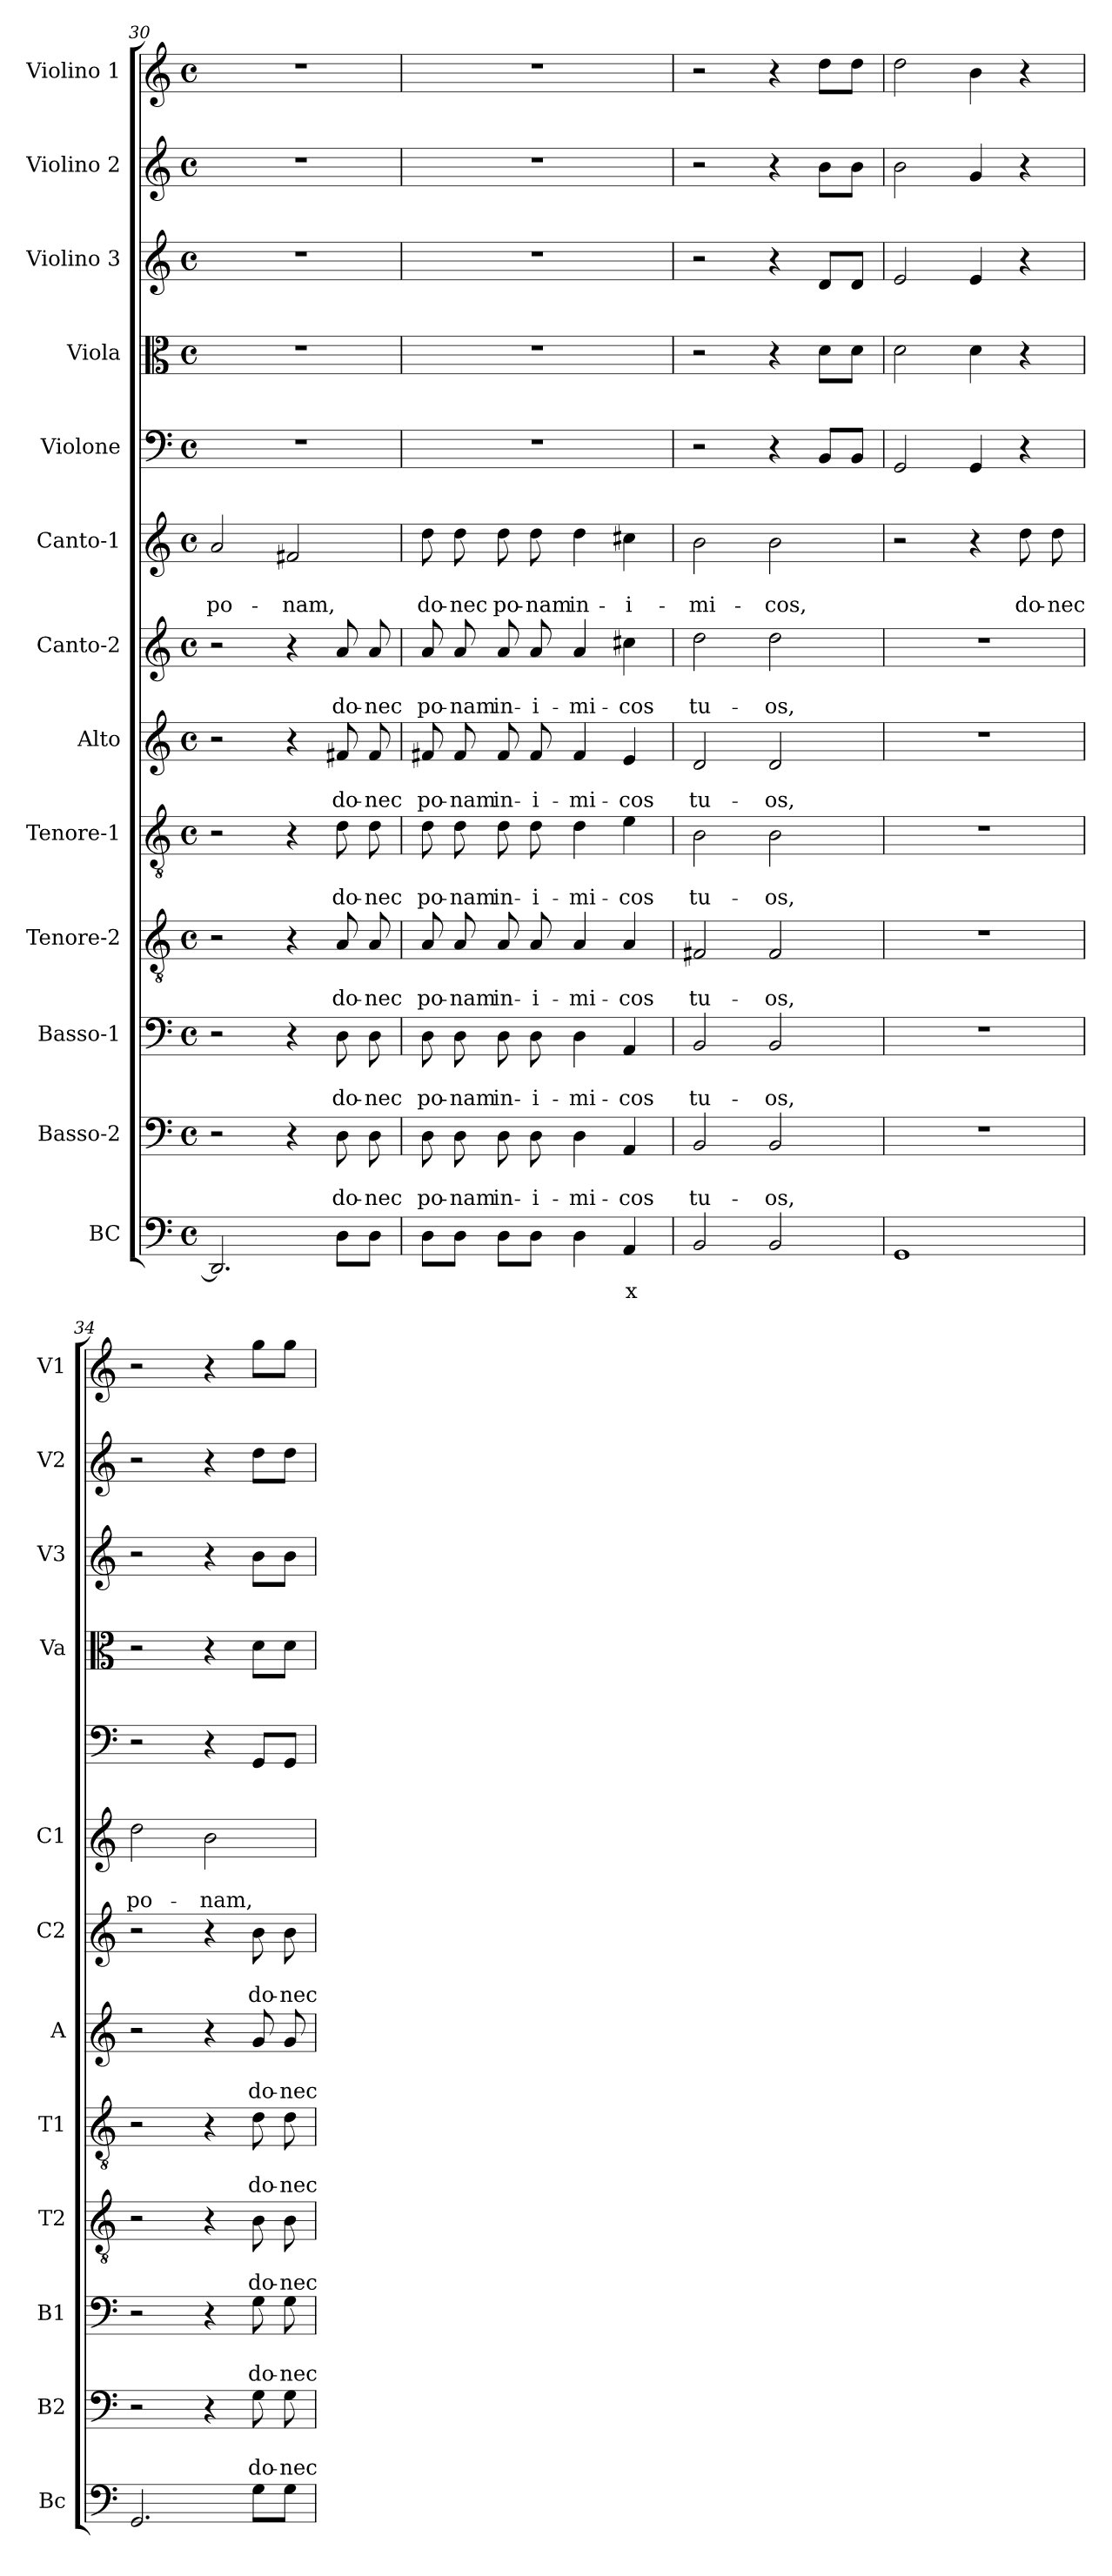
**kern	**text	**kern	**text	**text	**kern	**text	**text	**kern	**text	**text	**kern	**text	**text	**kern	**text	**text	**kern	**text	**text	**kern	**text	**text	**kern	**kern	**kern	**kern	**kern
*part13	*part13	*part12	*part12	*part12	*part11	*part11	*part11	*part10	*part10	*part10	*part9	*part9	*part9	*part8	*part8	*part8	*part7	*part7	*part7	*part6	*part6	*part6	*part5	*part4	*part3	*part2	*part1
*staff13	*staff13	*staff12	*staff12	*staff12	*staff11	*staff11	*staff11	*staff10	*staff10	*staff10	*staff9	*staff9	*staff9	*staff8	*staff8	*staff8	*staff7	*staff7	*staff7	*staff6	*staff6	*staff6	*staff5	*staff4	*staff3	*staff2	*staff1
*I"BC	*	*I"Basso-2	*	*	*I"Basso-1	*	*	*I"Tenore-2	*	*	*I"Tenore-1	*	*	*I"Alto	*	*	*I"Canto-2	*	*	*I"Canto-1	*	*	*I"Violone	*I"Viola	*I"Violino 3	*I"Violino 2	*I"Violino 1
*I'Bc	*	*I'B2	*	*	*I'B1	*	*	*I'T2	*	*	*I'T1	*	*	*I'A	*	*	*I'C2	*	*	*I'C1	*	*	*	*I'Va	*I'V3	*I'V2	*I'V1
*clefF4	*	*clefF4	*	*	*clefF4	*	*	*clefGv2	*	*	*clefGv2	*	*	*clefG2	*	*	*clefG2	*	*	*clefG2	*	*	*clefF4	*clefC3	*clefG2	*clefG2	*clefG2
*k[]	*	*k[]	*	*	*k[]	*	*	*k[]	*	*	*k[]	*	*	*k[]	*	*	*k[]	*	*	*k[]	*	*	*k[]	*k[]	*k[]	*k[]	*k[]
*C:	*	*C:	*	*	*C:	*	*	*C:	*	*	*C:	*	*	*C:	*	*	*C:	*	*	*C:	*	*	*C:	*C:	*C:	*C:	*C:
*M4/4	*	*M4/4	*	*	*M4/4	*	*	*M4/4	*	*	*M4/4	*	*	*M4/4	*	*	*M4/4	*	*	*M4/4	*	*	*M4/4	*M4/4	*M4/4	*M4/4	*M4/4
*met(c)	*	*met(c)	*	*	*met(c)	*	*	*met(c)	*	*	*met(c)	*	*	*met(c)	*	*	*met(c)	*	*	*met(c)	*	*	*met(c)	*met(c)	*met(c)	*met(c)	*met(c)
=30	=30	=30	=30	=30	=30	=30	=30	=30	=30	=30	=30	=30	=30	=30	=30	=30	=30	=30	=30	=30	=30	=30	=30	=30	=30	=30	=30
!	!	!	!	!	!	!	!	!	!	!	!	!	!	!	!	!	!	!	!	!	!	!LO:LY:b	!	!	!	!	!
2.DD/]	.	2r	.	.	2r	.	.	2r	.	.	2r	.	.	2r	.	.	2r	.	.	2a/	.	po-	1r	1r	1r	1r	1r
!	!	!	!	!	!	!	!	!	!	!	!	!	!	!	!	!	!	!	!	!	!	!LO:LY:b	!	!	!	!	!
.	.	4r	.	.	4r	.	.	4r	.	.	4r	.	.	4r	.	.	4r	.	.	2f#X/	.	-nam,	.	.	.	.	.
!	!	!	!	!LO:LY:b	!	!	!LO:LY:b	!	!	!LO:LY:b	!	!	!LO:LY:b	!	!	!LO:LY:b	!	!	!LO:LY:b	!	!	!	!	!	!	!	!
8D\L	.	8D\	.	do-	8D\	.	do-	8A/	.	do-	8d\	.	do-	8f#X/	.	do-	8a/	.	do-	.	.	.	.	.	.	.	.
!	!	!	!	!LO:LY:b	!	!	!LO:LY:b	!	!	!LO:LY:b	!	!	!LO:LY:b	!	!	!LO:LY:b	!	!	!LO:LY:b	!	!	!	!	!	!	!	!
8D\J	.	8D\	.	-nec	8D\	.	-nec	8A/	.	-nec	8d\	.	-nec	8f#/	.	-nec	8a/	.	-nec	.	.	.	.	.	.	.	.
=31	=31	=31	=31	=31	=31	=31	=31	=31	=31	=31	=31	=31	=31	=31	=31	=31	=31	=31	=31	=31	=31	=31	=31	=31	=31	=31	=31
!	!	!	!	!LO:LY:b	!	!	!LO:LY:b	!	!	!LO:LY:b	!	!	!LO:LY:b	!	!	!LO:LY:b	!	!	!LO:LY:b	!	!	!LO:LY:b	!	!	!	!	!
8D\L	.	8D\	.	po-	8D\	.	po-	8A/	.	po-	8d\	.	po-	8f#X/	.	po-	8a/	.	po-	8dd\	.	do-	1r	1r	1r	1r	1r
!	!	!	!	!LO:LY:b	!	!	!LO:LY:b	!	!	!LO:LY:b	!	!	!LO:LY:b	!	!	!LO:LY:b	!	!	!LO:LY:b	!	!	!LO:LY:b	!	!	!	!	!
8D\J	.	8D\	.	-nam	8D\	.	-nam	8A/	.	-nam	8d\	.	-nam	8f#/	.	-nam	8a/	.	-nam	8dd\	.	-nec	.	.	.	.	.
!	!	!	!	!LO:LY:b	!	!	!LO:LY:b	!	!	!LO:LY:b	!	!	!LO:LY:b	!	!	!LO:LY:b	!	!	!LO:LY:b	!	!	!LO:LY:b	!	!	!	!	!
8D\L	.	8D\	.	in-	8D\	.	in-	8A/	.	in-	8d\	.	in-	8f#/	.	in-	8a/	.	in-	8dd\	.	po-	.	.	.	.	.
!	!	!	!	!LO:LY:b	!	!	!LO:LY:b	!	!	!LO:LY:b	!	!	!LO:LY:b	!	!	!LO:LY:b	!	!	!LO:LY:b	!	!	!LO:LY:b	!	!	!	!	!
8D\J	.	8D\	.	-i-	8D\	.	-i-	8A/	.	-i-	8d\	.	-i-	8f#/	.	-i-	8a/	.	-i-	8dd\	.	-nam	.	.	.	.	.
!	!	!	!	!LO:LY:b	!	!	!LO:LY:b	!	!	!LO:LY:b	!	!	!LO:LY:b	!	!	!LO:LY:b	!	!	!LO:LY:b	!	!	!LO:LY:b	!	!	!	!	!
4D\	.	4D\	.	-mi-	4D\	.	-mi-	4A/	.	-mi-	4d\	.	-mi-	4f#/	.	-mi-	4a/	.	-mi-	4dd\	.	in-	.	.	.	.	.
!	!LO:LY:b	!	!	!LO:LY:b	!	!	!LO:LY:b	!	!	!LO:LY:b	!	!	!LO:LY:b	!	!	!LO:LY:b	!	!	!LO:LY:b	!	!	!LO:LY:b	!	!	!	!	!
4AA/	x	4AA/	.	-cos	4AA/	.	-cos	4A/	.	-cos	4e\	.	-cos	4e/	.	-cos	4cc#X\	.	-cos	4cc#X\	.	-i-	.	.	.	.	.
=32	=32	=32	=32	=32	=32	=32	=32	=32	=32	=32	=32	=32	=32	=32	=32	=32	=32	=32	=32	=32	=32	=32	=32	=32	=32	=32	=32
!	!	!	!	!LO:LY:b	!	!	!LO:LY:b	!	!	!LO:LY:b	!	!	!LO:LY:b	!	!	!LO:LY:b	!	!	!LO:LY:b	!	!	!LO:LY:b	!	!	!	!	!
2BB/	.	2BB/	.	tu-	2BB/	.	tu-	2F#X/	.	tu-	2B\	.	tu-	2d/	.	tu-	2dd\	.	tu-	2b\	.	-mi-	2r	2r	2r	2r	2r
!	!	!	!	!LO:LY:b	!	!	!LO:LY:b	!	!	!LO:LY:b	!	!	!LO:LY:b	!	!	!LO:LY:b	!	!	!LO:LY:b	!	!	!LO:LY:b	!	!	!	!	!
2BB/	.	2BB/	.	-os,	2BB/	.	-os,	2F#/	.	-os,	2B\	.	-os,	2d/	.	-os,	2dd\	.	-os,	2b\	.	-cos,	4r	4r	4r	4r	4r
.	.	.	.	.	.	.	.	.	.	.	.	.	.	.	.	.	.	.	.	.	.	.	8BB/L	8d\L	8d/L	8b\L	8dd\L
.	.	.	.	.	.	.	.	.	.	.	.	.	.	.	.	.	.	.	.	.	.	.	8BB/J	8d\J	8d/J	8b\J	8dd\J
=33	=33	=33	=33	=33	=33	=33	=33	=33	=33	=33	=33	=33	=33	=33	=33	=33	=33	=33	=33	=33	=33	=33	=33	=33	=33	=33	=33
1GG	.	1r	.	.	1r	.	.	1r	.	.	1r	.	.	1r	.	.	1r	.	.	2r	.	.	2GG/	2d\	2e/	2b\	2dd\
.	.	.	.	.	.	.	.	.	.	.	.	.	.	.	.	.	.	.	.	4r	.	.	4GG/	4d\	4e/	4g/	4b\
!	!	!	!	!	!	!	!	!	!	!	!	!	!	!	!	!	!	!	!	!	!	!LO:LY:b	!	!	!	!	!
.	.	.	.	.	.	.	.	.	.	.	.	.	.	.	.	.	.	.	.	8dd\	.	do-	4r	4r	4r	4r	4r
!	!	!	!	!	!	!	!	!	!	!	!	!	!	!	!	!	!	!	!	!	!	!LO:LY:b	!	!	!	!	!
.	.	.	.	.	.	.	.	.	.	.	.	.	.	.	.	.	.	.	.	8dd\	.	-nec	.	.	.	.	.
!!LO:PB:g=z
=34	=34	=34	=34	=34	=34	=34	=34	=34	=34	=34	=34	=34	=34	=34	=34	=34	=34	=34	=34	=34	=34	=34	=34	=34	=34	=34	=34
!	!	!	!	!	!	!	!	!	!	!	!	!	!	!	!	!	!	!	!	!	!	!LO:LY:b	!	!	!	!	!
2.GG/	.	2r	.	.	2r	.	.	2r	.	.	2r	.	.	2r	.	.	2r	.	.	2dd\	.	po-	2r	2r	2r	2r	2r
!	!	!	!	!	!	!	!	!	!	!	!	!	!	!	!	!	!	!	!	!	!	!LO:LY:b	!	!	!	!	!
.	.	4r	.	.	4r	.	.	4r	.	.	4r	.	.	4r	.	.	4r	.	.	2b\	.	-nam,	4r	4r	4r	4r	4r
!	!	!	!	!LO:LY:b	!	!	!LO:LY:b	!	!	!LO:LY:b	!	!	!LO:LY:b	!	!	!LO:LY:b	!	!	!LO:LY:b	!	!	!	!	!	!	!	!
8G\L	.	8G\	.	do-	8G\	.	do-	8B\	.	do-	8d\	.	do-	8g/	.	do-	8b\	.	do-	.	.	.	8GG/L	8d\L	8b\L	8dd\L	8gg\L
!	!	!	!	!LO:LY:b	!	!	!LO:LY:b	!	!	!LO:LY:b	!	!	!LO:LY:b	!	!	!LO:LY:b	!	!	!LO:LY:b	!	!	!	!	!	!	!	!
8G\J	.	8G\	.	-nec	8G\	.	-nec	8B\	.	-nec	8d\	.	-nec	8g/	.	-nec	8b\	.	-nec	.	.	.	8GG/J	8d\J	8b\J	8dd\J	8gg\J
=	=	=	=	=	=	=	=	=	=	=	=	=	=	=	=	=	=	=	=	=	=	=	=	=	=	=	=
*-	*-	*-	*-	*-	*-	*-	*-	*-	*-	*-	*-	*-	*-	*-	*-	*-	*-	*-	*-	*-	*-	*-	*-	*-	*-	*-	*-
